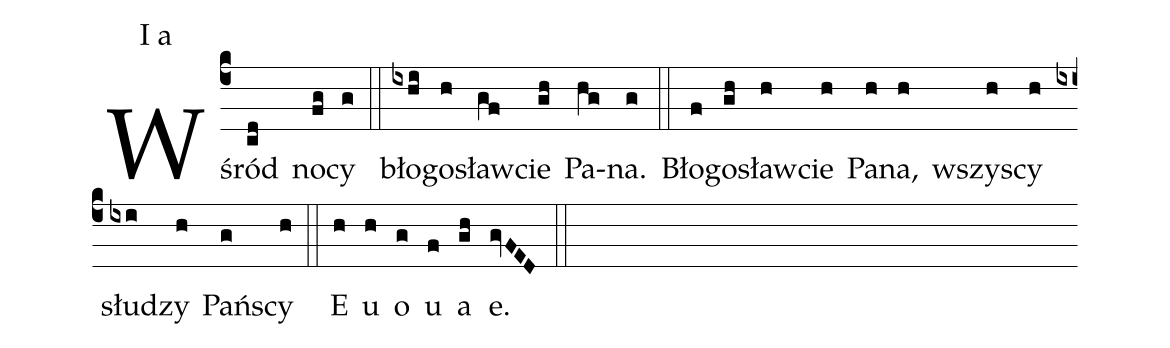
annotation: I a;
%%
(c4)Wśród(cd) no(fg)cy(g) (::) bło(ixhi)go(h)sław(gf)cie(gh) Pa(hg)na.(g) (::)
Bło(f)go(gh)sław(h)cie(h) Pa(h)na,(h) wszy(h)scy(h) słu(ixi)dzy(h) Pań(g)scy(h) (::)
E(h) u(h) o(g) u(f) a(gh) e.(gvFED) (::) (Z)
